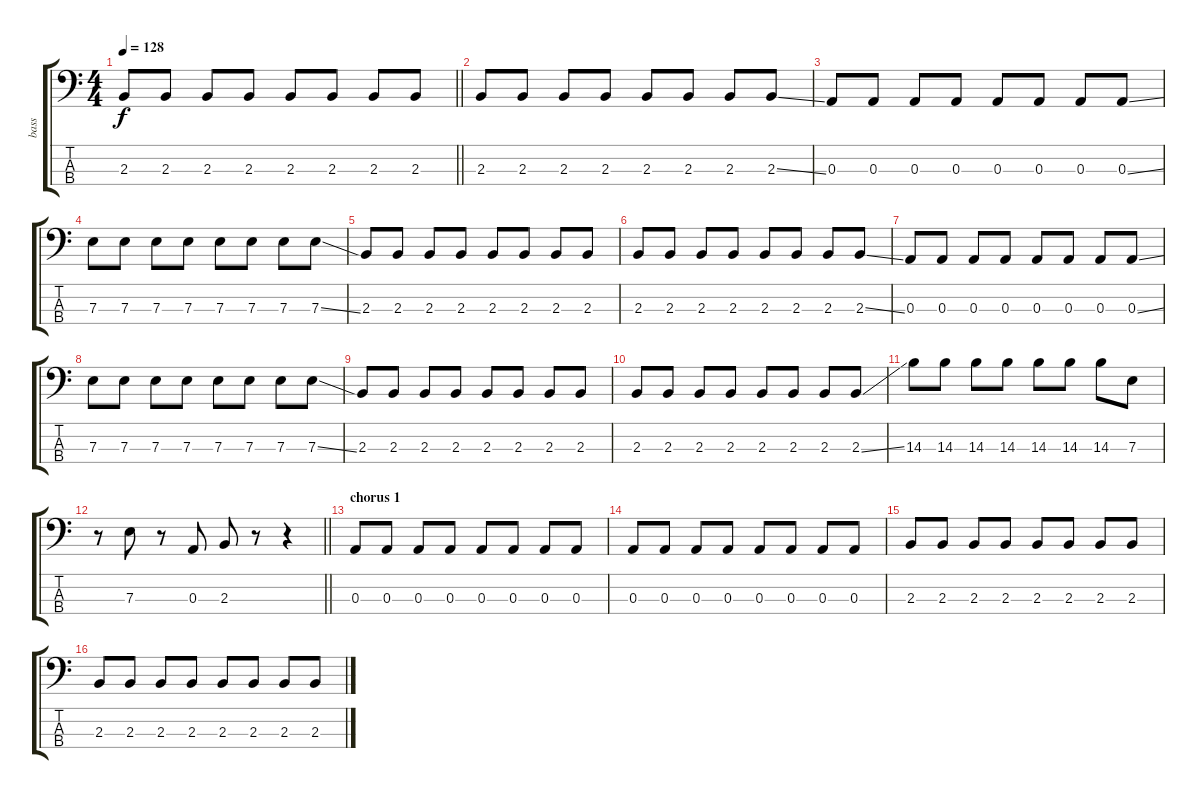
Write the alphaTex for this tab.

\track ("bass" "bass") {instrument electricbassfinger}
\staff {score tabs}
\tuning (G2 D2 A1 E1) {hide}
\ts (4 4)
\tempo 128
\clef f4
\barLineRight lightlight
\ks c
2.3.8{dy f} 2.3.8 2.3.8 2.3.8 2.3.8 2.3.8 2.3.8 2.3.8 |
2.3.8 2.3.8 2.3.8 2.3.8 2.3.8 2.3.8 2.3.8 2.3{ss}.8 |
0.3.8 0.3.8 0.3.8 0.3.8 0.3.8 0.3.8 0.3.8 0.3{ss}.8 |
7.3.8 7.3.8 7.3.8 7.3.8 7.3.8 7.3.8 7.3.8 7.3{ss}.8 |
2.3.8 2.3.8 2.3.8 2.3.8 2.3.8 2.3.8 2.3.8 2.3.8 |
2.3.8 2.3.8 2.3.8 2.3.8 2.3.8 2.3.8 2.3.8 2.3{ss}.8 |
0.3.8 0.3.8 0.3.8 0.3.8 0.3.8 0.3.8 0.3.8 0.3{ss}.8 |
7.3.8 7.3.8 7.3.8 7.3.8 7.3.8 7.3.8 7.3.8 7.3{ss}.8 |
2.3.8 2.3.8 2.3.8 2.3.8 2.3.8 2.3.8 2.3.8 2.3.8 |
2.3.8 2.3.8 2.3.8 2.3.8 2.3.8 2.3.8 2.3.8 2.3{ss}.8 |
14.3.8 14.3.8 14.3.8 14.3.8 14.3.8 14.3.8 14.3.8 7.3.8 |
\barLineRight lightlight
r.8 7.3.8 r.8 0.3.8 2.3.8 r.8 r.4 |
\section ("" "chorus 1")
0.3.8 0.3.8 0.3.8 0.3.8 0.3.8 0.3.8 0.3.8 0.3.8 |
0.3.8 0.3.8 0.3.8 0.3.8 0.3.8 0.3.8 0.3.8 0.3.8 |
2.3.8 2.3.8 2.3.8 2.3.8 2.3.8 2.3.8 2.3.8 2.3.8 |
2.3.8 2.3.8 2.3.8 2.3.8 2.3.8 2.3.8 2.3.8 2.3.8
